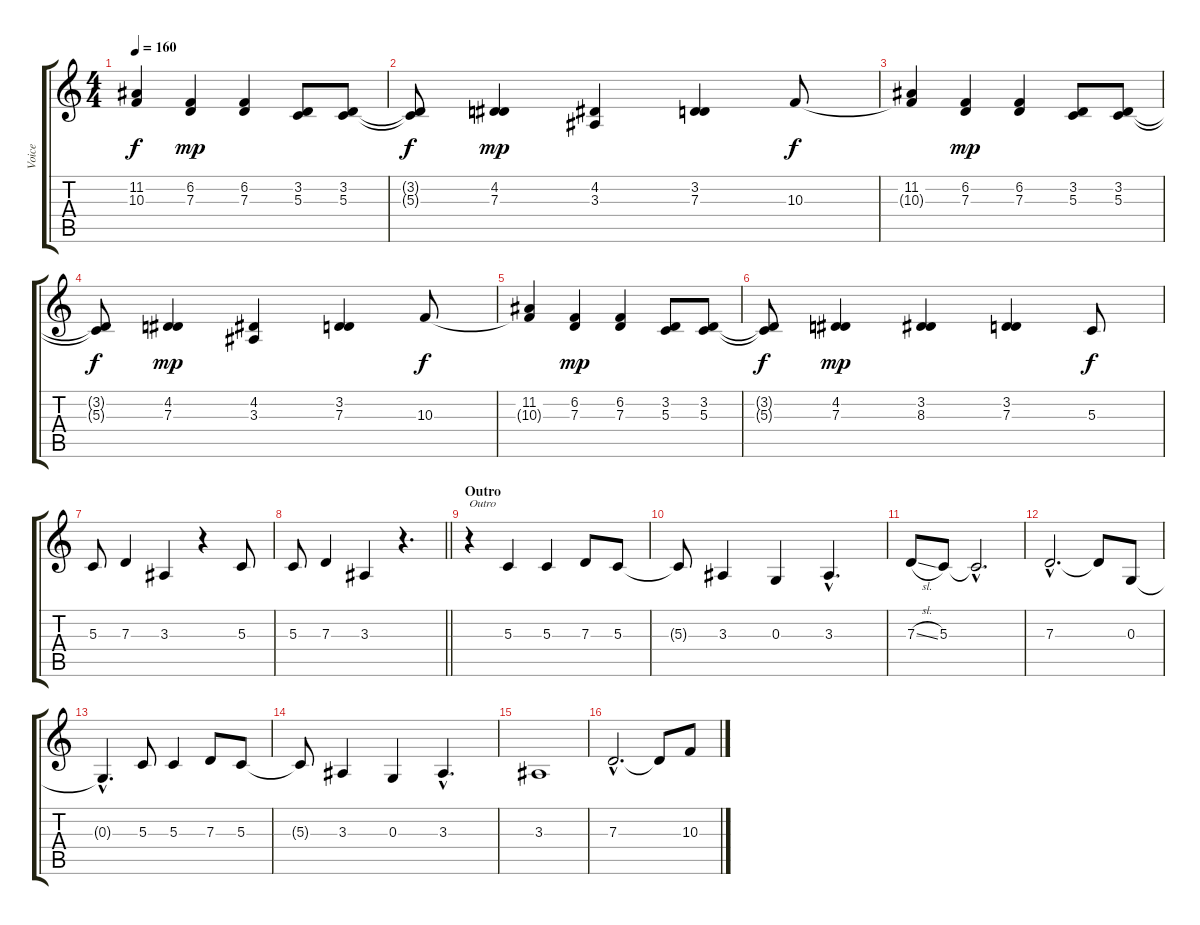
\track ("Voice" "Voice") {instrument lead1square}
\staff {score tabs}
\tuning (E4 B3 G3 D3 A2 E2) {hide}
\ts (4 4)
\tempo 160
\clef g2
\ks c
(11.2 10.3{t}).4{dy f} (6.2 7.3).4{dy mp} (6.2 7.3).4 (3.2 5.3).8 (3.2 5.3).8 |
(3.2{t} 5.3{t}).8{dy f} (4.2 7.3).4{dy mp} (4.2 3.3).4 (3.2 7.3).4 10.3.8{dy f} |
(11.2 10.3{t}).4 (6.2 7.3).4{dy mp} (6.2 7.3).4 (3.2 5.3).8 (3.2 5.3).8 |
(3.2{t} 5.3{t}).8{dy f} (4.2 7.3).4{dy mp} (4.2 3.3).4 (3.2 7.3).4 10.3.8{dy f} |
(11.2 10.3{t}).4 (6.2 7.3).4{dy mp} (6.2 7.3).4 (3.2 5.3).8 (3.2 5.3).8 |
(3.2{t} 5.3{t}).8{dy f} (4.2 7.3).4{dy mp} (3.2 8.3).4 (3.2 7.3).4 5.3.8{dy f} |
5.3.8 7.3.4 3.3.4 r.4 5.3.8 |
\barLineRight lightlight
5.3.8 7.3.4 3.3.4 r.4{d} |
\section ("" "Outro")
r.4{txt "Outro"} 5.3.4 5.3.4 7.3.8 5.3.8 |
5.3{t}.8 3.3.4 0.3.4 3.3{hac}.4{d} |
7.3{sl}.8 5.3.8 5.3{hac t}.2{d} |
7.3{hac}.2{d} 7.3{t}.8 0.3.8 |
0.3{hac t}.4{d} 5.3.8 5.3.4 7.3.8 5.3.8 |
5.3{t}.8 3.3.4 0.3.4 3.3{hac}.4{d} |
3.3.1 |
7.3{hac}.2{d} 7.3{t}.8 10.3.8
